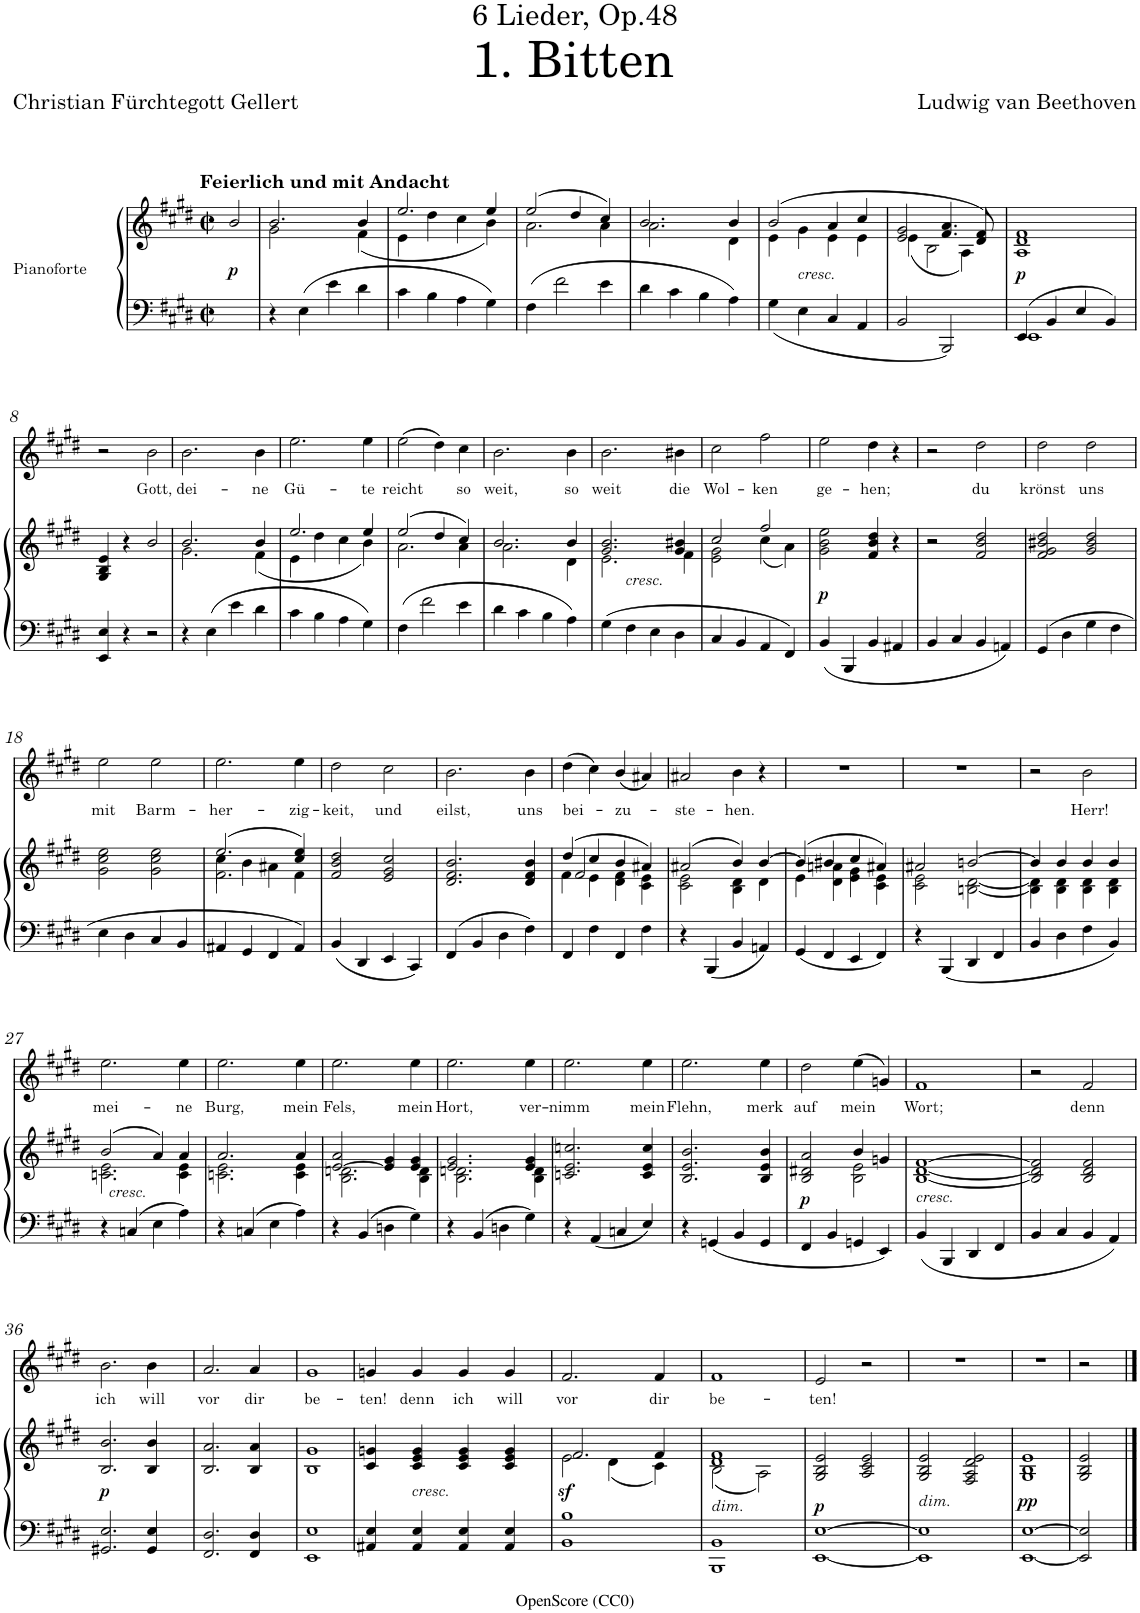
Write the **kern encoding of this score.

**kern	**kern	**dynam	**kern	**text
*part2	*part2	*part2	*part1	*part1
*staff3	*staff2	*staff2/3	*staff1	*staff1
*I"Pianoforte	*	*	*I"Voice	*
*I'Pno	*	*	*	*
*clefF4	*clefG2	*	*clefG2	*
*k[f#c#g#d#]	*k[f#c#g#d#]	*	*k[f#c#g#d#]	*
*M2/2	*M2/2	*	*M2/2	*
*met(c|)	*met(c|)	*	*met(c|)	*
=	=	=	=	=
!	!	!	!LO:TX:a:B:t=Feierlich und mit Andacht	!
!	!	!LO:DY:b	!	!
2ryy	2b/	p	1r	.
2ryy	2ryy	.	.	.
=1	=1	=1	=1	=1
*	*^	*	*	*
4r	2.b/	2g#\	.	1r	.
4E\	.	.	.	.	.
4e\	.	4ryy	.	.	.
4d#\	4b/	(4f#\	.	.	.
=2	=2	=2	=2	=2	=2
4c#\	2.ee/	4e\	.	1r	.
4B\	.	4dd#\	.	.	.
4A\	.	4cc#\	.	.	.
4G#\	4ee/	4b\)	.	.	.
=3	=3	=3	=3	=3	=3
4F#\	(2ee/	2.a\	.	1r	.
2f#\	.	.	.	.	.
.	4dd#/	.	.	.	.
4e\	4cc#/)	4a\	.	.	.
=4	=4	=4	=4	=4	=4
4d#\	2.b/	2.a\	.	1r	.
4c#\	.	.	.	.	.
4B\	.	.	.	.	.
4A\	4b/	4d#\	.	.	.
=5	=5	=5	=5	=5	=5
4G#\	(2b/	4e\	.	1r	.
!	!	!LO:TX:b:i:t=cresc.	!	!	!
4E\	.	4g#\	.	.	.
4C#/	4a/	4e\	.	.	.
4AA/	4cc#/	4e\	.	.	.
=6	=6	=6	=6	=6	=6
2BB/	2e/ 2g#/	(4e\	.	1r	.
.	.	2B\	.	.	.
2BBB/	4.f#/ 4.a/	.	.	.	.
.	.	4A\)	.	.	.
.	8d#/ 8f#/)	.	.	.	.
*	*v	*v	*	*	*
=7	=7	=7	=7	=7
*^	*	*	*	*
!	!	!	!LO:DY:b	!	!
4EE/	1EE	1A 1d# 1f#	p	1r	.
4BB/	.	.	.	.	.
4E/	.	.	.	.	.
4BB/	.	.	.	.	.
*v	*v	*	*	*	*
!!LO:LB:g=z
=8	=8	=8	=8	=8
*	*	*	*k[f#c#g#d#]	*
4EE/ 4E/	4G#/ 4B/ 4e/	.	2r	.
4r	4r	.	.	.
!	!	!	!	!LO:LY:b
2r	2b/	.	2b\	Gott,
=9	=9	=9	=9	=9
*	*^	*	*	*
!	!	!	!	!	!LO:LY:b
4r	2.b/	2.g#\	.	2.b\	dei-
4E\	.	.	.	.	.
4e\	.	.	.	.	.
!	!	!	!	!	!LO:LY:b
4d#\	4b/	(4f#\	.	4b\	-ne
=10	=10	=10	=10	=10	=10
!	!	!	!	!	!LO:LY:b
4c#\	2.ee/	4e\	.	2.ee\	Gü-
4B\	.	4dd#\	.	.	.
4A\	.	4cc#\	.	.	.
!	!	!	!	!	!LO:LY:b
4G#\	4ee/	4b\)	.	4ee\	-te
=11	=11	=11	=11	=11	=11
!	!	!	!	!	!LO:LY:b
4F#\	(2ee/	2.a\	.	(2ee\	reicht
2f#\	.	.	.	.	.
.	4dd#/	.	.	4dd#\)	.
!	!	!	!	!	!LO:LY:b
4e\	4cc#/)	4a\	.	4cc#\	so
=12	=12	=12	=12	=12	=12
!	!	!	!	!	!LO:LY:b
4d#\	2.b/	2.a\	.	2.b\	weit,
4c#\	.	.	.	.	.
4B\	.	.	.	.	.
!	!	!	!	!	!LO:LY:b
4A\	4b/	4d#\	.	4b\	so
=13	=13	=13	=13	=13	=13
!	!	!	!	!	!LO:LY:b
4G#\	2.g#/ 2.b/	2.e\	.	2.b\	weit
!LO:TX:a:i:t=cresc.	!	!	!	!	!
4F#\	.	.	.	.	.
4E\	.	.	.	.	.
!	!	!	!	!	!LO:LY:b
4D#\	4g#/ 4b#X/	4f#\	.	4b#X\	die
=14	=14	=14	=14	=14	=14
!	!	!	!	!	!LO:LY:b
4C#/	2cc#/	2e\ 2g#\	.	2cc#\	Wol-
4BB/	.	.	.	.	.
!	!	!	!	!	!LO:LY:b
4AA/	2ff#/	(4cc#\	.	2ff#\	-ken
4FF#/	.	4a\)	.	.	.
=15	=15	=15	=15	=15	=15
!	!	!	!LO:DY:b	!	!LO:LY:b
*	*v	*v	*	*	*
4BB/	2g#\ 2b\ 2ee\	p	2ee\	ge-
4BBB/	.	.	.	.
!	!	!	!	!LO:LY:b
4BB/	4f#/ 4b/ 4dd#/	.	4dd#\	-hen;
4AA#X/	4r	.	4r	.
=16	=16	=16	=16	=16
4BB/	2r	.	2r	.
4C#/	.	.	.	.
!	!	!	!	!LO:LY:b
4BB/	2f#/ 2b/ 2dd#/	.	2dd#\	du
4AAn/	.	.	.	.
=17	=17	=17	=17	=17
!	!	!	!	!LO:LY:b
4GG#/	2f#/ 2g#/ 2b#X/ 2dd#/	.	2dd#\	krönst
4D#\	.	.	.	.
!	!	!	!	!LO:LY:b
4G#\	2g#/ 2b#/ 2dd#/	.	2dd#\	uns
4F#\	.	.	.	.
!!LO:LB:g=z
=18	=18	=18	=18	=18
!	!	!	!	!LO:LY:b
4E\	2g#\ 2cc#\ 2ee\	.	2ee\	mit
4D#\	.	.	.	.
!	!	!	!	!LO:LY:b
4C#/	2g#\ 2cc#\ 2ee\	.	2ee\	Barm-
4BB/	.	.	.	.
=19	=19	=19	=19	=19
*	*^	*	*	*
*	*	*^	*	*	*
!	!	!	!	!	!	!LO:LY:b
4AA#X/	(>2.ee/	4cc#\	2.f#\	.	2.ee\	-her-
4GG#/	.	4b\	.	.	.	.
4FF#/	.	4a#X\	.	.	.	.
!	!	!	!	!	!	!LO:LY:b
4AA#/	4cc#/ 4ee/)	4f#\	4ryy	.	4ee\	-zig-
=20	=20	=20	=20	=20	=20	=20
!	!	!	!	!	!	!LO:LY:b
*	*v	*v	*v	*	*	*
4BB/	2f#/ 2b/ 2dd#/	.	2dd#\	-keit,
4DD#/	.	.	.	.
!	!	!	!	!LO:LY:b
4EE/	2e/ 2g#/ 2cc#/	.	2cc#\	und
4CC#/	.	.	.	.
=21	=21	=21	=21	=21
!	!	!	!	!LO:LY:b
4FF#/	2.d#/ 2.f#/ 2.b/	.	2.b\	eilst,
4BB/	.	.	.	.
4D#\	.	.	.	.
!	!	!	!	!LO:LY:b
4F#\	4d#/ 4f#/ 4b/	.	4b\	uns
=22	=22	=22	=22	=22
*	*^	*	*	*
*	*	*^	*	*	*
!	!	!	!	!	!	!LO:LY:b
4FF#/	(4dd#/	2f#/	4f#\	.	(4dd#\	bei-
4F#\	4cc#/	.	4e\	.	4cc#\)	.
!	!	!	!	!	!	!LO:LY:b
4FF#/	4b/	2ryy	4d#\ 4f#\	.	(4b/	-zu-
4F#\	4a#X/)	.	4c#\ 4e\	.	4a#X/)	.
=23	=23	=23	=23	=23	=23	=23
!	!	!	!	!	!	!LO:LY:b
*	*	*v	*v	*	*	*
4r	(2a#X/	2c#\ 2e\	.	2a#X/	-ste-
4BBB/	.	.	.	.	.
!	!	!	!	!	!LO:LY:b
4BB/	4b/)	4B\ 4d#\	.	4b\	-hen.
4AAn/	[4b/	4d#\	.	4r	.
=24	=24	=24	=24	=24	=24
4GG#/	(4b/]	4e\	.	1r	.
4FF#/	4b#X/	4d#\ 4an\	.	.	.
4EE/	4cc#/	4e\ 4g#\	.	.	.
4FF#/	4a#X/)	4c#\ 4e\	.	.	.
=25	=25	=25	=25	=25	=25
4r	2a#X/	2c#\ 2e\	.	1r	.
4BBB/	.	.	.	.	.
4DD#/	[2bn/	[2Bn\ [2d#\	.	.	.
4FF#/	.	.	.	.	.
=26	=26	=26	=26	=26	=26
4BB/	4b/]	4B\] 4d#\]	.	2r	.
4D#\	4b/	4B\ 4d#\	.	.	.
!	!	!	!	!	!LO:LY:b
4F#\	4b/	4B\ 4d#\	.	2b\	Herr!
4BB/	4b/	4B\ 4d#\	.	.	.
!!LO:LB:g=z
=27	=27	=27	=27	=27	=27
!	!LO:TX:b:i:t=cresc.	!	!	!	!
!	!	!	!	!	!LO:LY:b
4r	(2b/	2.cn\ 2.e\	.	2.ee\	mei-
4Cn/	.	.	.	.	.
4E\	4a/)	.	.	.	.
!	!	!	!	!	!LO:LY:b
4A\	4a/	4c\ 4e\	.	4ee\	-ne
=28	=28	=28	=28	=28	=28
!	!	!	!	!	!LO:LY:b
4r	2.a/	2.cn\ 2.e\	.	2.ee\	Burg,
4Cn/	.	.	.	.	.
4E\	.	.	.	.	.
!	!	!	!	!	!LO:LY:b
4A\	4a/	4c\ 4e\	.	4ee\	mein
=29	=29	=29	=29	=29	=29
!	!	!	!	!	!LO:LY:b
4r	[2e/ 2a/	2.B\ 2.dn\	.	2.ee\	Fels,
4BB/	.	.	.	.	.
4Dn\	4e/] 4g#/	.	.	.	.
!	!	!	!	!	!LO:LY:b
4G#\	4e/ 4g#/	4B\ 4d\	.	4ee\	mein
=30	=30	=30	=30	=30	=30
!	!	!	!	!	!LO:LY:b
4r	2.e/ 2.g#/	2.B\ 2.dn\	.	2.ee\	Hort,
4BB/	.	.	.	.	.
4Dn\	.	.	.	.	.
!	!	!	!	!	!LO:LY:b
4G#\	4e/ 4g#/	4B\ 4d\	.	4ee\	ver-
=31	=31	=31	=31	=31	=31
!	!	!	!	!	!LO:LY:b
*	*v	*v	*	*	*
4r	2.cn/ 2.e/ 2.ccn/	.	2.ee\	-nimm
4AA/	.	.	.	.
4Cn/	.	.	.	.
!	!	!	!	!LO:LY:b
4E/	4c/ 4e/ 4cc/	.	4ee\	mein
=32	=32	=32	=32	=32
!	!	!	!	!LO:LY:b
4r	2.B/ 2.e/ 2.b/	.	2.ee\	Flehn,
4GGn/	.	.	.	.
4BB/	.	.	.	.
!	!	!	!	!LO:LY:b
4GG/	4B/ 4e/ 4b/	.	4ee\	merk
=33	=33	=33	=33	=33
*	*^	*	*	*
!	!	!	!LO:DY:b	!	!LO:LY:b
4FF#/	2B/ 2d#X/ 2a/	2ryy	p	2dd#\	auf
4BB/	.	.	.	.	.
!	!	!	!	!	!LO:LY:b
4GGn/	4b/	2B\ 2e\	.	(4ee\	mein
4EE/	4gn/	.	.	4gn/)	.
*	*v	*v	*	*	*
=34	=34	=34	=34	=34
!	!LO:TX:b:i:t=cresc.	!	!	!
!	!	!	!	!LO:LY:b
4BB/	[1B [1d# [1f#	.	1f#	Wort;
4BBB/	.	.	.	.
4DD#/	.	.	.	.
4FF#/	.	.	.	.
=35	=35	=35	=35	=35
4BB/	2B/] 2d#/] 2f#/]	.	2r	.
4C#/	.	.	.	.
!	!	!	!	!LO:LY:b
4BB/	2B/ 2d#/ 2f#/	.	2f#/	denn
4AA/	.	.	.	.
!!LO:LB:g=z
=36	=36	=36	=36	=36
!	!	!LO:DY:b	!	!LO:LY:b
2.GG#X/ 2.E/	2.B/ 2.b/	p	2.b\	ich
!	!	!	!	!LO:LY:b
4GG#/ 4E/	4B/ 4b/	.	4b\	will
=37	=37	=37	=37	=37
!	!	!	!	!LO:LY:b
2.FF#/ 2.D#/	2.B/ 2.a/	.	2.a/	vor
!	!	!	!	!LO:LY:b
4FF#/ 4D#/	4B/ 4a/	.	4a/	dir
=38	=38	=38	=38	=38
!	!	!	!	!LO:LY:b
1EE 1E	1B 1g#	.	1g#	be-
=39	=39	=39	=39	=39
!	!	!	!	!LO:LY:b
4AA#X/ 4E/	4c#/ 4gn/	.	4gn,/	-ten!
!	!LO:TX:b:i:t=cresc.	!	!	!
!	!	!	!	!LO:LY:b
4AA#/ 4E/	4c#/ 4e/ 4g/	.	4g/	denn
!	!	!	!	!LO:LY:b
4AA#/ 4E/	4c#/ 4e/ 4g/	.	4g/	ich
!	!	!	!	!LO:LY:b
4AA#/ 4E/	4c#/ 4e/ 4g/	.	4g/	will
=40	=40	=40	=40	=40
*	*^	*	*	*
!	!	!	!LO:DY:b	!	!LO:LY:b
1BB 1B	2.f#/	2e\	sf	2.f#/	vor
.	.	(4d#\	.	.	.
!	!	!	!	!	!LO:LY:b
.	4f#/	4c#\)	.	4f#/	dir
=41	=41	=41	=41	=41	=41
!	!LO:TX:b:i:t=dim.	!	!	!	!
!	!	!	!	!	!LO:LY:b
1BBB 1BB	1d# 1f#	(2B\	.	1f#	be-
.	.	2A\)	.	.	.
=42	=42	=42	=42	=42	=42
!	!	!	!LO:DY:b	!	!LO:LY:b
*	*v	*v	*	*	*
[1EE [1E	2G#/ 2B/ 2e/	p	2e/	-ten!
.	2A/ 2c#/ 2e/	.	2r	.
=43	=43	=43	=43	=43
!	!LO:TX:b:i:t=dim.	!	!	!
1EE] 1E]	2G#/ 2B/ 2e/	.	1r	.
.	2F#/ 2A/ 2d#/ 2e/	.	.	.
=44	=44	=44	=44	=44
!	!	!LO:DY:b	!	!
[1EE [1E	1G# 1B 1e	pp	1r	.
=45	=45	=45	=45	=45
2EE/] 2E/]	2G#/ 2B/ 2e/	.	2r	.
==	==	==	==	==
*-	*-	*-	*-	*-
